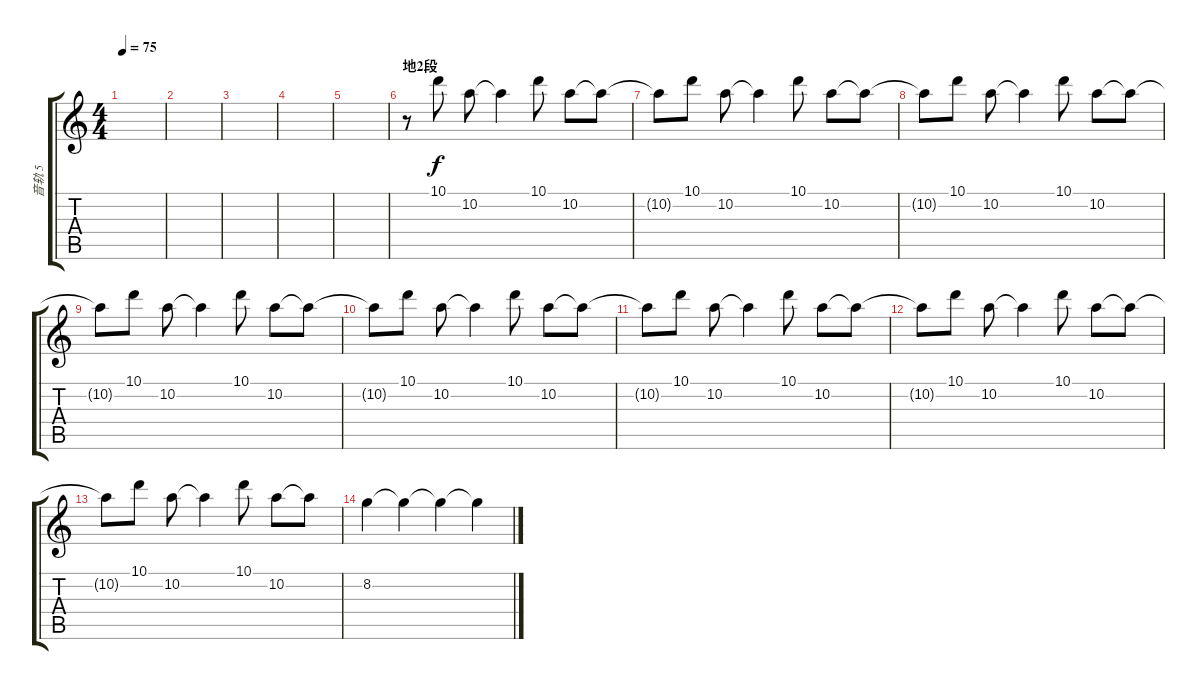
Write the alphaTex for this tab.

\track ("音轨 5" "音轨 5") {instrument overdrivenguitar}
\staff {score tabs}
\tuning (E4 B3 G3 D3 A2 E2) {hide}
\ts (4 4)
\tempo 75
\clef g2
\ks c
|
|
|
|
|
\section ("" "地2段")
r.8{instrument acousticguitarsteel} 10.1.8 10.2.8 10.2{t}.4 10.1.8 10.2.8 10.2{t}.8 |
10.2{t}.8 10.1.8 10.2.8 10.2{t}.4 10.1.8 10.2.8 10.2{t}.8 |
10.2{t}.8 10.1.8 10.2.8 10.2{t}.4 10.1.8 10.2.8 10.2{t}.8 |
10.2{t}.8 10.1.8 10.2.8 10.2{t}.4 10.1.8 10.2.8 10.2{t}.8 |
10.2{t}.8 10.1.8 10.2.8 10.2{t}.4 10.1.8 10.2.8 10.2{t}.8 |
10.2{t}.8 10.1.8 10.2.8 10.2{t}.4 10.1.8 10.2.8 10.2{t}.8 |
10.2{t}.8 10.1.8 10.2.8 10.2{t}.4 10.1.8 10.2.8 10.2{t}.8 |
10.2{t}.8 10.1.8 10.2.8 10.2{t}.4 10.1.8 10.2.8 10.2{t}.8 |
8.2.4{instrument overdrivenguitar} 8.2{t}.4 8.2{t}.4 8.2{t}.4
